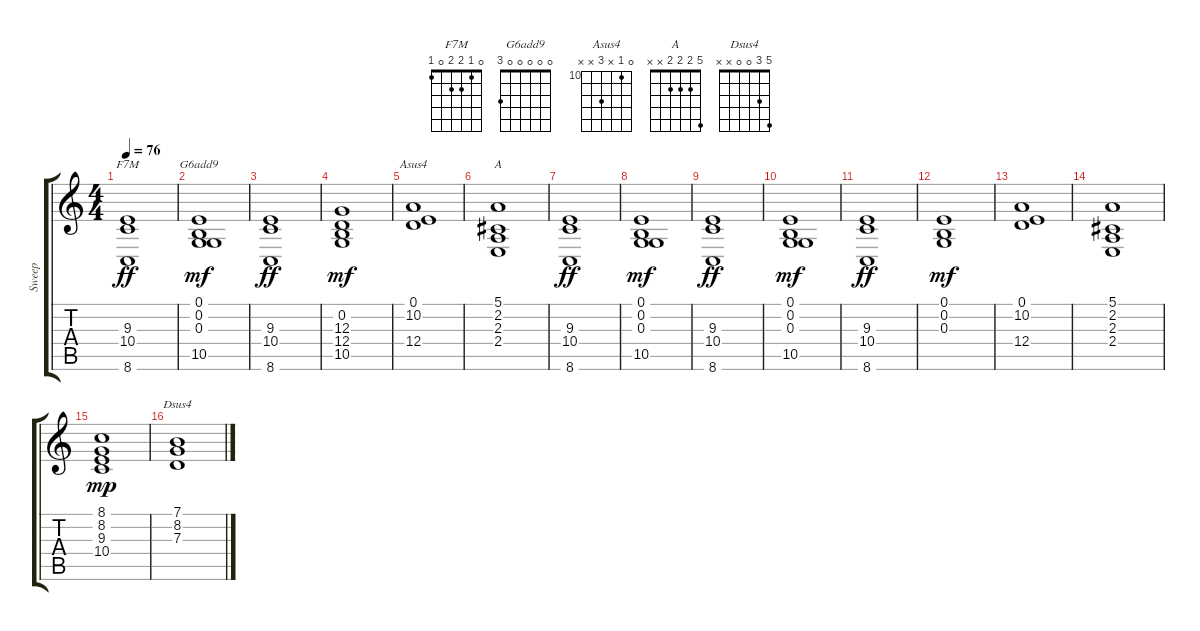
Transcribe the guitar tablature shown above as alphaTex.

\track ("Sweep" "Sweep") {instrument pad8sweep}
\staff {score tabs}
\tuning (E4 B3 G3 D3 A2 E2) {hide}
\chord ("F7M" 0 1 2 2 0 1)
\chord ("G6add9" 0 0 0 0 0 3)
\chord ("Asus4" 0 10 x 12 x x) {firstfret 10}
\chord ("A" 5 2 2 2 x x)
\chord ("Dsus4" 5 3 0 0 x x)
\ts (4 4)
\tempo 76
\clef g2
\ks c
(9.3 10.4 8.6).1{ch "F7M" dy ff instrument pad8sweep} |
(0.1 0.2 0.3 10.5).1{ch "G6add9" dy mf} |
(9.3 10.4 8.6).1{dy ff instrument pad8sweep} |
(0.2 12.3 12.4 10.5).1{dy mf} |
(0.1 10.2 12.4).1{ch "Asus4" instrument pad8sweep} |
(5.1 2.2 2.3 2.4).1{ch "A"} |
(9.3 10.4 8.6).1{dy ff instrument pad8sweep} |
(0.1 0.2 0.3 10.5).1{dy mf} |
(9.3 10.4 8.6).1{dy ff instrument pad8sweep} |
(0.1 0.2 0.3 10.5).1{dy mf} |
(9.3 10.4 8.6).1{dy ff instrument pad8sweep} |
(0.1 0.2 0.3).1{dy mf} |
(0.1 10.2 12.4).1{instrument pad8sweep} |
(5.1 2.2 2.3 2.4).1{txt ""} |
(8.1 8.2 9.3 10.4).1{dy mp instrument pad8sweep} |
(7.1 8.2 7.3).1{ch "Dsus4"}
